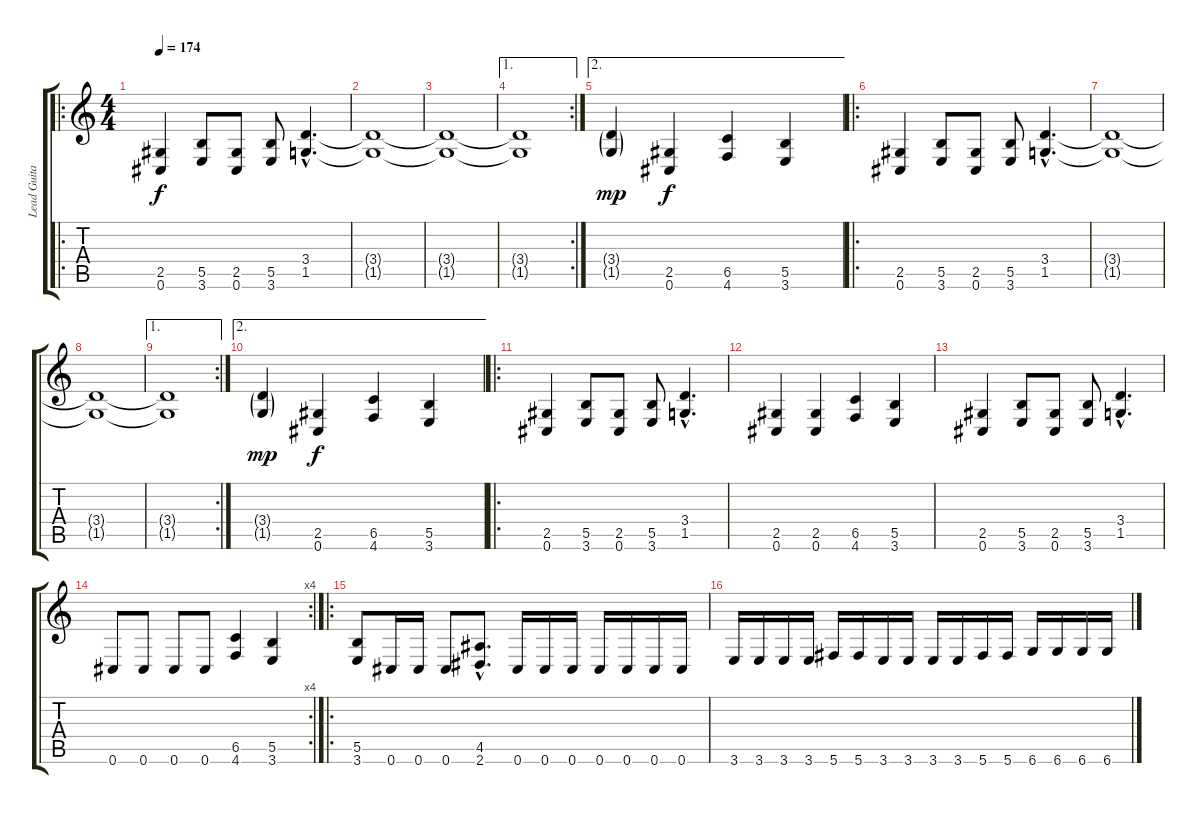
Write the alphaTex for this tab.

\track ("Lead Guitar" "Lead Guita") {instrument distortionguitar}
\staff {score tabs}
\tuning (Db4 Ab3 E3 B2 Gb2 Db2) {hide}
\ro
\ts (4 4)
\tempo 174
\tempo 164
\tempo 174
\clef g2
\ks c
(2.5 0.6).4{dy f instrument distortionguitar} (5.5 3.6).8 (2.5 0.6).8 (5.5 3.6).8 (3.4{hac} 1.5{hac}).4{d} |
(3.4{t} 1.5{t}).1 |
(3.4{t} 1.5{t}).1 |
\ae 1
\rc 2
(3.4{t} 1.5{t}).1 |
\ae 2
(3.4{g} 1.5{g}).4{dy mp} (2.5 0.6).4{dy f} (6.5 4.6).4 (5.5 3.6).4 |
\ro
(2.5 0.6).4 (5.5 3.6).8 (2.5 0.6).8 (5.5 3.6).8 (3.4{hac} 1.5{hac}).4{d} |
(3.4{t} 1.5{t}).1 |
(3.4{t} 1.5{t}).1 |
\ae 1
\rc 2
(3.4{t} 1.5{t}).1 |
\ae 2
(3.4{g} 1.5{g}).4{dy mp} (2.5 0.6).4{dy f} (6.5 4.6).4 (5.5 3.6).4 |
\ro
(2.5 0.6).4 (5.5 3.6).8 (2.5 0.6).8 (5.5 3.6).8 (3.4{hac} 1.5{hac}).4{d} |
(2.5 0.6).4 (2.5 0.6).4 (6.5 4.6).4 (5.5 3.6).4 |
(2.5 0.6).4 (5.5 3.6).8 (2.5 0.6).8 (5.5 3.6).8 (3.4{hac} 1.5{hac}).4{d} |
\rc 4
0.6.8 0.6.8 0.6.8 0.6.8 (6.5 4.6).4 (5.5 3.6).4 |
\ro
(5.5 3.6).8 0.6.16 0.6.16 0.6.8 (4.5{hac} 2.6{hac}).8{d} 0.6.16 0.6.16 0.6.16 0.6.16 0.6.16 0.6.16 0.6.16 |
3.6.16 3.6.16 3.6.16 3.6.16 5.6.16 5.6.16 3.6.16 3.6.16 3.6.16 3.6.16 5.6.16 5.6.16 6.6.16 6.6.16 6.6.16 6.6.16
